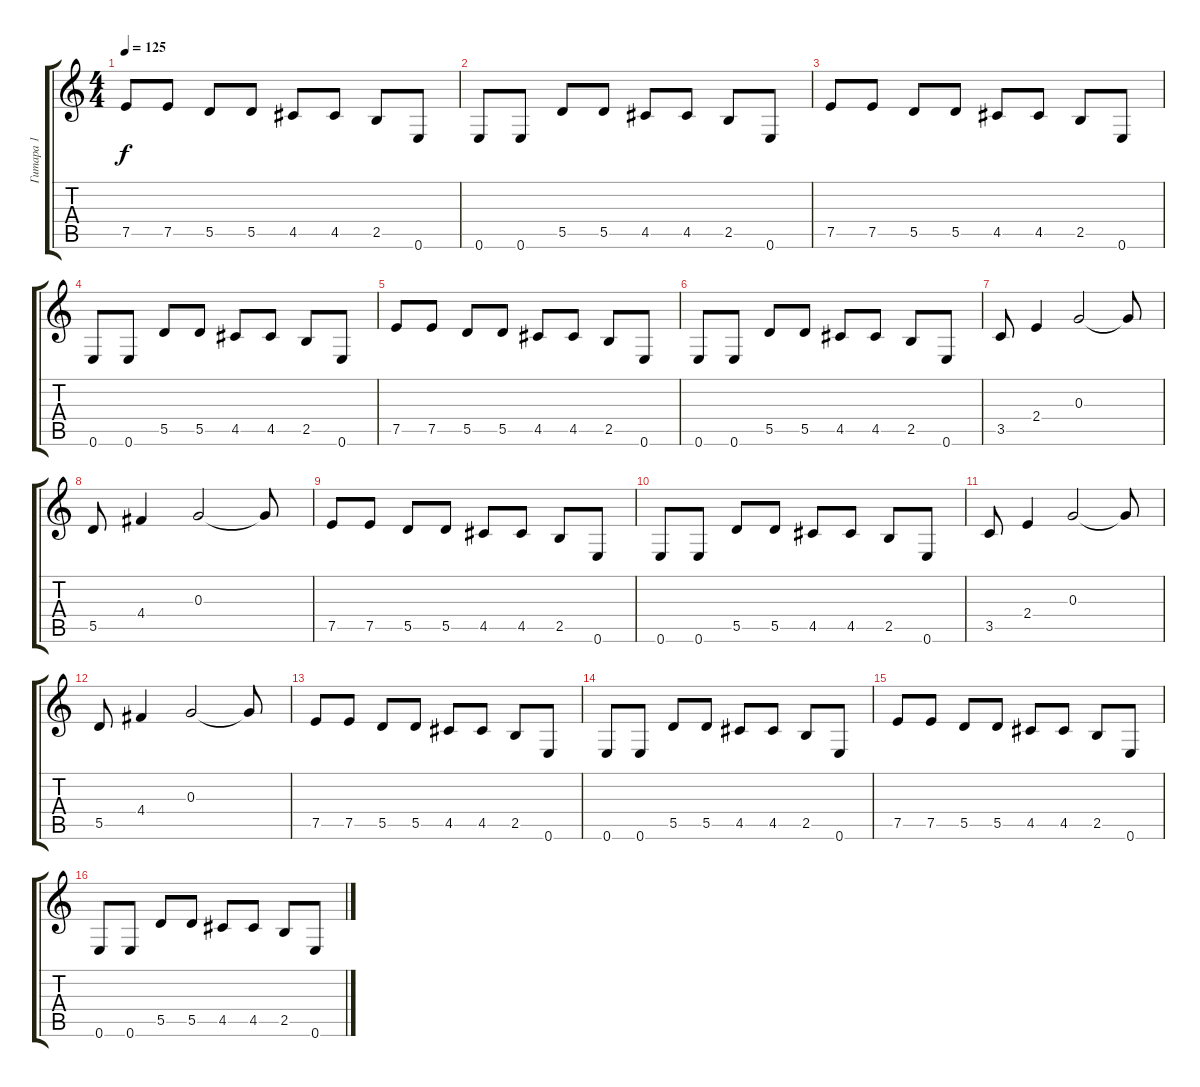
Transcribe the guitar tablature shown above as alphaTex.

\track ("Гитара 1" "Гитара 1") {instrument electricguitarclean}
\staff {score tabs}
\tuning (E4 B3 G3 D3 A2 E2) {hide}
\ts (4 4)
\tempo 125
\clef g2
\ks c
7.5.8{dy f} 7.5.8 5.5.8 5.5.8 4.5.8 4.5.8 2.5.8 0.6.8 |
0.6.8 0.6.8 5.5.8 5.5.8 4.5.8 4.5.8 2.5.8 0.6.8 |
7.5.8 7.5.8 5.5.8 5.5.8 4.5.8 4.5.8 2.5.8 0.6.8 |
0.6.8 0.6.8 5.5.8 5.5.8 4.5.8 4.5.8 2.5.8 0.6.8 |
7.5.8 7.5.8 5.5.8 5.5.8 4.5.8 4.5.8 2.5.8 0.6.8 |
0.6.8 0.6.8 5.5.8 5.5.8 4.5.8 4.5.8 2.5.8 0.6.8 |
3.5.8 2.4.4 0.3.2 0.3{t}.8 |
5.5.8 4.4.4 0.3.2 0.3{t}.8 |
7.5.8 7.5.8 5.5.8 5.5.8 4.5.8 4.5.8 2.5.8 0.6.8 |
0.6.8 0.6.8 5.5.8 5.5.8 4.5.8 4.5.8 2.5.8 0.6.8 |
3.5.8 2.4.4 0.3.2 0.3{t}.8 |
5.5.8 4.4.4 0.3.2 0.3{t}.8 |
7.5.8 7.5.8 5.5.8 5.5.8 4.5.8 4.5.8 2.5.8 0.6.8 |
0.6.8 0.6.8 5.5.8 5.5.8 4.5.8 4.5.8 2.5.8 0.6.8 |
7.5.8 7.5.8 5.5.8 5.5.8 4.5.8 4.5.8 2.5.8 0.6.8 |
0.6.8 0.6.8 5.5.8 5.5.8 4.5.8 4.5.8 2.5.8 0.6.8
